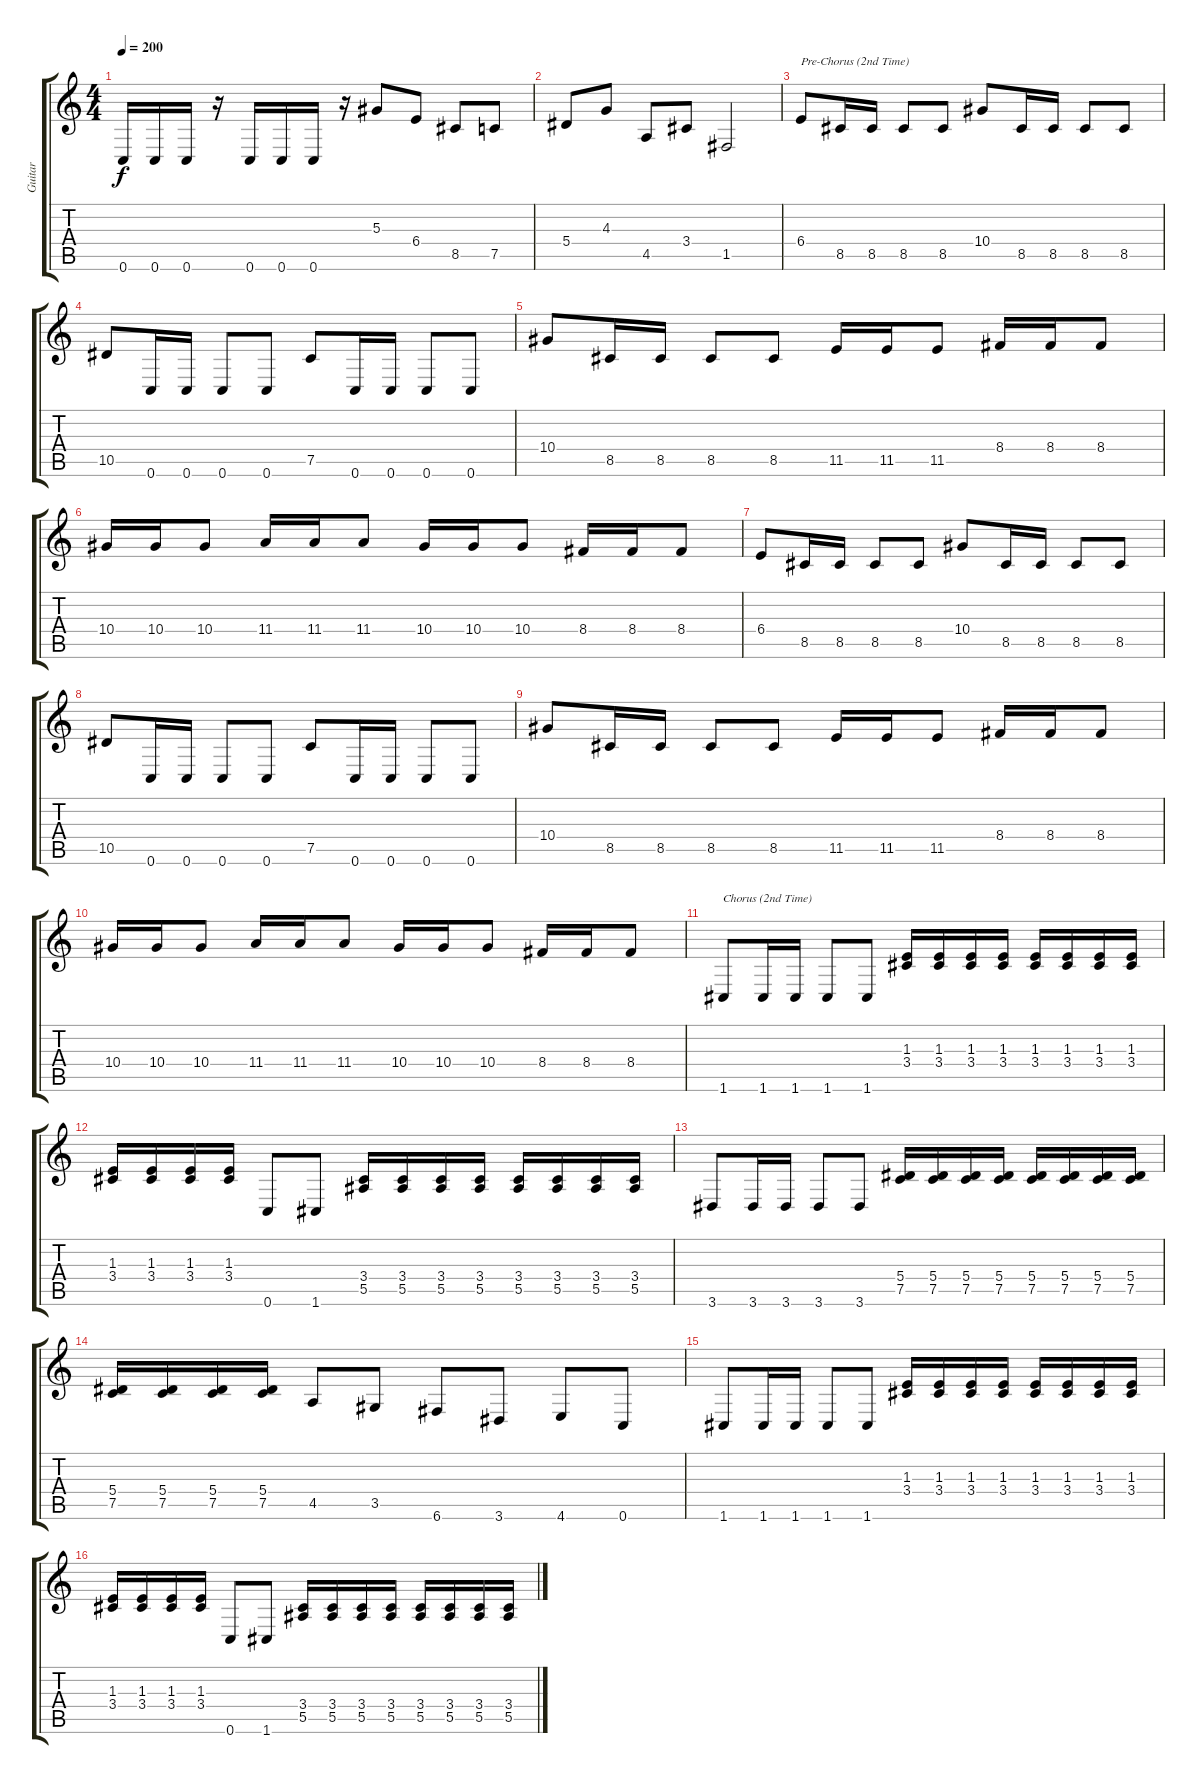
\track ("Guitar" "Guitar") {instrument distortionguitar}
\staff {score tabs}
\tuning (C4 G3 Eb3 Bb2 F2 C2) {hide}
\ts (4 4)
\tempo 200
\clef g2
\ks c
0.6.16{dy f} 0.6.16 0.6.16 r.16 0.6.16 0.6.16 0.6.16 r.16 5.3.8 6.4.8 8.5.8 7.5.8 |
5.4.8 4.3.8 4.5.8 3.4.8 1.5.2 |
6.4.8{txt "Pre-Chorus (2nd Time)"} 8.5.16 8.5.16 8.5.8 8.5.8 10.4.8 8.5.16 8.5.16 8.5.8 8.5.8 |
10.5.8 0.6.16 0.6.16 0.6.8 0.6.8 7.5.8 0.6.16 0.6.16 0.6.8 0.6.8 |
10.4.8 8.5.16 8.5.16 8.5.8 8.5.8 11.5.16 11.5.16 11.5.8 8.4.16 8.4.16 8.4.8 |
10.4.16 10.4.16 10.4.8 11.4.16 11.4.16 11.4.8 10.4.16 10.4.16 10.4.8 8.4.16 8.4.16 8.4.8 |
6.4.8 8.5.16 8.5.16 8.5.8 8.5.8 10.4.8 8.5.16 8.5.16 8.5.8 8.5.8 |
10.5.8 0.6.16 0.6.16 0.6.8 0.6.8 7.5.8 0.6.16 0.6.16 0.6.8 0.6.8 |
10.4.8 8.5.16 8.5.16 8.5.8 8.5.8 11.5.16 11.5.16 11.5.8 8.4.16 8.4.16 8.4.8 |
10.4.16 10.4.16 10.4.8 11.4.16 11.4.16 11.4.8 10.4.16 10.4.16 10.4.8 8.4.16 8.4.16 8.4.8 |
1.6.8{txt "Chorus (2nd Time)"} 1.6.16 1.6.16 1.6.8 1.6.8 (1.3 3.4).16 (1.3 3.4).16 (1.3 3.4).16 (1.3 3.4).16 (1.3 3.4).16 (1.3 3.4).16 (1.3 3.4).16 (1.3 3.4).16 |
(1.3 3.4).16 (1.3 3.4).16 (1.3 3.4).16 (1.3 3.4).16 0.6.8 1.6.8 (3.4 5.5).16 (3.4 5.5).16 (3.4 5.5).16 (3.4 5.5).16 (3.4 5.5).16 (3.4 5.5).16 (3.4 5.5).16 (3.4 5.5).16 |
3.6.8 3.6.16 3.6.16 3.6.8 3.6.8 (5.4 7.5).16 (5.4 7.5).16 (5.4 7.5).16 (5.4 7.5).16 (5.4 7.5).16 (5.4 7.5).16 (5.4 7.5).16 (5.4 7.5).16 |
(5.4 7.5).16 (5.4 7.5).16 (5.4 7.5).16 (5.4 7.5).16 4.5.8 3.5.8 6.6.8 3.6.8 4.6.8 0.6.8 |
1.6.8 1.6.16 1.6.16 1.6.8 1.6.8 (1.3 3.4).16 (1.3 3.4).16 (1.3 3.4).16 (1.3 3.4).16 (1.3 3.4).16 (1.3 3.4).16 (1.3 3.4).16 (1.3 3.4).16 |
(1.3 3.4).16 (1.3 3.4).16 (1.3 3.4).16 (1.3 3.4).16 0.6.8 1.6.8 (3.4 5.5).16 (3.4 5.5).16 (3.4 5.5).16 (3.4 5.5).16 (3.4 5.5).16 (3.4 5.5).16 (3.4 5.5).16 (3.4 5.5).16
